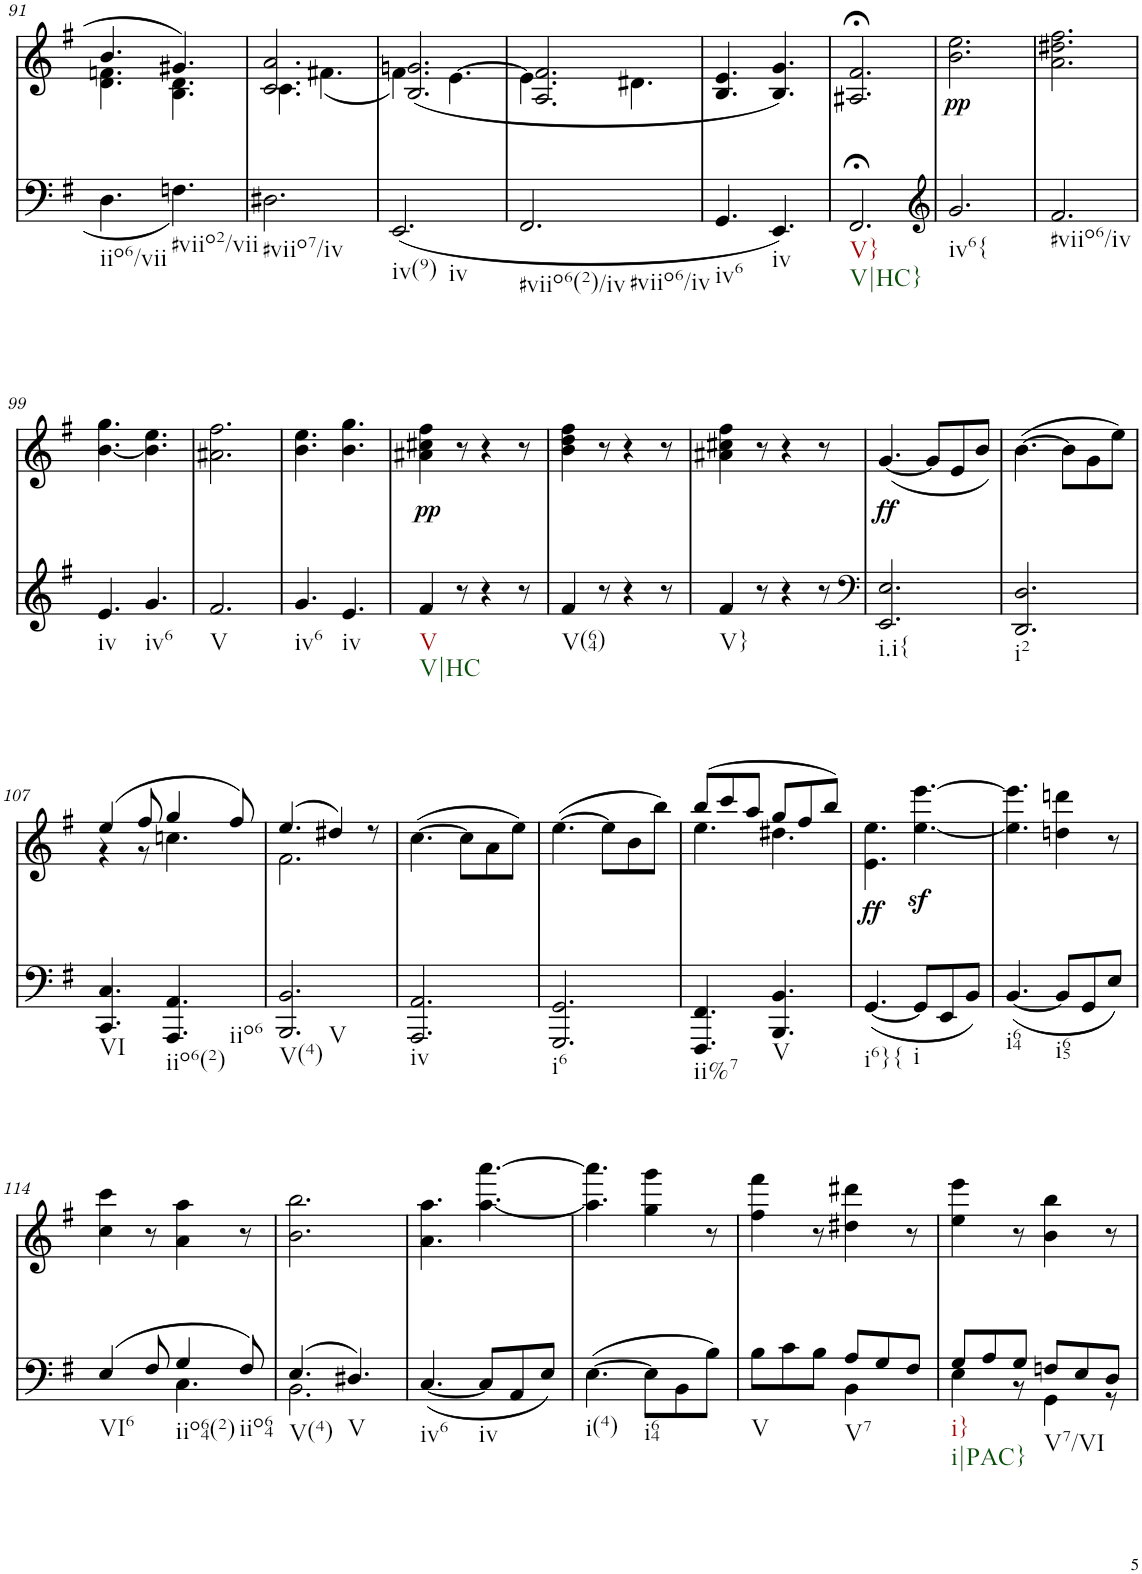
**kern	**kern	**text
*part2	*part1	*part1
*staff2	*staff1	*staff1
*I"piano	*I"piano	*
*I'Pno	*I'Pno	*
!!LO:PB:g=z
*clefF4	*clefG2	*
*k[f#]	*k[f#]	*
*e:	*e:	*
*M6/8	*M6/8	*
=91	=91	=91
*	*^	*
!LO:TX:b:t=iio6/vii	!	!	!
4.D\	4.b/	4.d\ 4.fn\	.
!LO:TX:b:t=#viio2/vii	!	!	!
4.Fn\	4.g#X/	4.B\ 4.d\	.
=92	=92	=92	=92
!LO:TX:b:t=#viio7/iv	!	!	!
2.D#X\	2.c/ 2.a/	4.c\	.
.	.	(4.f#X\	.
=93	=93	=93	=93
!LO:TX:b:t=iv(9)	!	!	!
!LO:TX:b:t=iv	!	!	!
(<2.EE/	4.f#\)	(2.B/ 2.gn/	.
.	[>4.e\	.	.
=94	=94	=94	=94
!LO:TX:b:t=#viio6(2)/iv	!	!	!
!LO:TX:b:t=#viio6/iv	!	!	!
2.FF#/	4.e\]	2.A/ 2.f#/	.
.	4.d#X\	.	.
*	*v	*v	*
=95	=95	=95
!LO:TX:b:t=iv6	!	!
4.GG/	4.B/ 4.e/	.
!LO:TX:b:t=iv	!	!
4.EE/)	4.B/ 4.g/)	.
=96	=96	=96
!LO:TX:b:t=V}	!	!
!LO:TX:b:t=V|HC}	!	!
2.FF#;</	2.A#X/;< 2.f#/;<	.
=97	=97	=97
*clefG2	*	*
!LO:TX:b:t=iv6{	!	!
!	!	!LO:LY:b
2.g/	2.b\ 2.ee\	.
=98	=98	=98
!LO:TX:b:t=#viio6/iv	!	!
2.f#/	2.a\ 2.dd#X\ 2.ff#\	.
!!LO:LB:g=z
=99	=99	=99
!LO:TX:b:t=iv	!	!
4.e/	[4.b\ 4.gg\	.
!LO:TX:b:t=iv6	!	!
4.g/	4.b\] 4.ee\	.
=100	=100	=100
!LO:TX:b:t=V	!	!
2.f#/	2.a#X\ 2.ff#\	.
=101	=101	=101
!LO:TX:b:t=iv6	!	!
4.g/	4.b\ 4.ee\	.
!LO:TX:b:t=iv	!	!
4.e/	4.b\ 4.gg\	.
=102	=102	=102
!LO:TX:b:t=V	!	!
!LO:TX:b:t=V|HC	!	!
!	!	!LO:LY:b
4f#/	4a#X\ 4cc#X\ 4ff#\	.
8r	8r	.
4r	4r	.
8r	8r	.
=103	=103	=103
!LO:TX:b:t=V(64)	!	!
4f#/	4b\ 4dd\ 4ff#\	.
8r	8r	.
4r	4r	.
8r	8r	.
=104	=104	=104
!LO:TX:b:t=V}	!	!
4f#/	4a#X\ 4cc#X\ 4ff#\	.
8r	8r	.
4r	4r	.
8r	8r	.
=105	=105	=105
*clefF4	*	*
!LO:TX:b:t=i.i{	!	!
!	!	!LO:LY:b
2.EE/ 2.E/	([4.g/	.
.	8g/L]	.
.	8e/	.
.	8b/J)	.
=106	=106	=106
!LO:TX:b:t=i2	!	!
2.DD/ 2.D/	([4.b\	.
.	8b\L]	.
.	8g\	.
.	8ee\J)	.
!!LO:LB:g=z
=107	=107	=107
*	*^	*
!LO:TX:b:t=VI	!	!	!
4.CC/ 4.C/	(4ee/	4r	.
.	8ff#/	8r	.
!LO:TX:b:t=iio6(2)	!	!	!
!LO:TX:b:t=iio6	!	!	!
4.AAA/ 4.AA/	4gg/	4.ccn\	.
.	8ff#/)	.	.
=108	=108	=108	=108
!LO:TX:b:t=V(4)	!	!	!
!LO:TX:b:t=V	!	!	!
2.BBB/ 2.BB/	(4.ee/	2.f#\	.
.	4dd#X/)	.	.
.	8r	.	.
*	*v	*v	*
=109	=109	=109
!LO:TX:b:t=iv	!	!
2.AAA/ 2.AA/	([4.cc\	.
.	8cc\L]	.
.	8a\	.
.	8ee\J)	.
=110	=110	=110
!LO:TX:b:t=i6	!	!
2.GGG/ 2.GG/	([4.ee\	.
.	8ee\L]	.
.	8b\	.
.	8bb\J)	.
=111	=111	=111
*	*^	*
!LO:TX:b:t=ii%7	!	!	!
4.FFF#/ 4.FF#/	(8bb/L	4.ee\	.
.	8ccc/	.	.
.	8aa/J	.	.
!LO:TX:b:t=V	!	!	!
4.BBB/ 4.BB/	8gg/L	4.dd#X\	.
.	8ff#/	.	.
.	8bb/J)	.	.
*	*v	*v	*
=112	=112	=112
!LO:TX:b:t=i6}{	!	!
!	!	!LO:LY:b
([4.GG/	4.e\ 4.ee\	.
!LO:TX:b:t=i	!	!
8GG/L]	[4.ee\z< [4.eee\z<	.
8EE/	.	.
8BB/J)	.	.
=113	=113	=113
!LO:TX:b:t=i64	!	!
([4.BB/	4.ee\] 4.eee\]	.
!LO:TX:b:t=i65	!	!
8BB/L]	4ddn\ 4dddn\	.
8GG/	.	.
8E/J)	8r	.
!!LO:LB:g=z
=114	=114	=114
*^	*	*
!LO:TX:b:t=VI6	!	!	!
(4E/	4.ryy	4cc\ 4ccc\	.
8F#/	.	8r	.
!LO:TX:b:t=iio64(2)	!	!	!
4G/	4.C\	4a\ 4aa\	.
!LO:TX:b:t=iio64	!	!	!
8F#/)	.	8r	.
=115	=115	=115	=115
!LO:TX:b:t=V(4)	!	!	!
(4.E/	2.BB\	2.b\ 2.bb\	.
!LO:TX:b:t=V	!	!	!
4.D#X/)	.	.	.
*v	*v	*	*
=116	=116	=116
!LO:TX:b:t=iv6	!	!
([4.C/	4.a\ 4.aa\	.
!LO:TX:b:t=iv	!	!
8C/L]	[4.aa\ [4.aaa\	.
8AA/	.	.
8E/J)	.	.
=117	=117	=117
!LO:TX:b:t=i(4)	!	!
([4.E\	4.aa\] 4.aaa\]	.
!LO:TX:b:t=i64	!	!
8E\L]	4gg\ 4ggg\	.
8BB\	.	.
8B\J)	8r	.
=118	=118	=118
*^	*	*
!LO:TX:b:t=V	!	!	!
8B\L	4.ryy	4ff#\ 4fff#\	.
8c\	.	.	.
8B\J	.	8r	.
!LO:TX:b:t=V7	!	!	!
8A/L	4BB\	4dd#X\ 4ddd#X\	.
8G/	.	.	.
8F#/J	8ryy	8r	.
=119	=119	=119	=119
!LO:TX:b:t=i}	!	!	!
!LO:TX:b:t=i|PAC}	!	!	!
8G/L	4E\	4ee\ 4eee\	.
8A/	.	.	.
8G/J	8r	8r	.
!LO:TX:b:t=V7/VI	!	!	!
8Fn/L	4GG\	4b\ 4bb\	.
8E/	.	.	.
8D/J	8r	8r	.
*v	*v	*	*
=	=	=
*-	*-	*-
